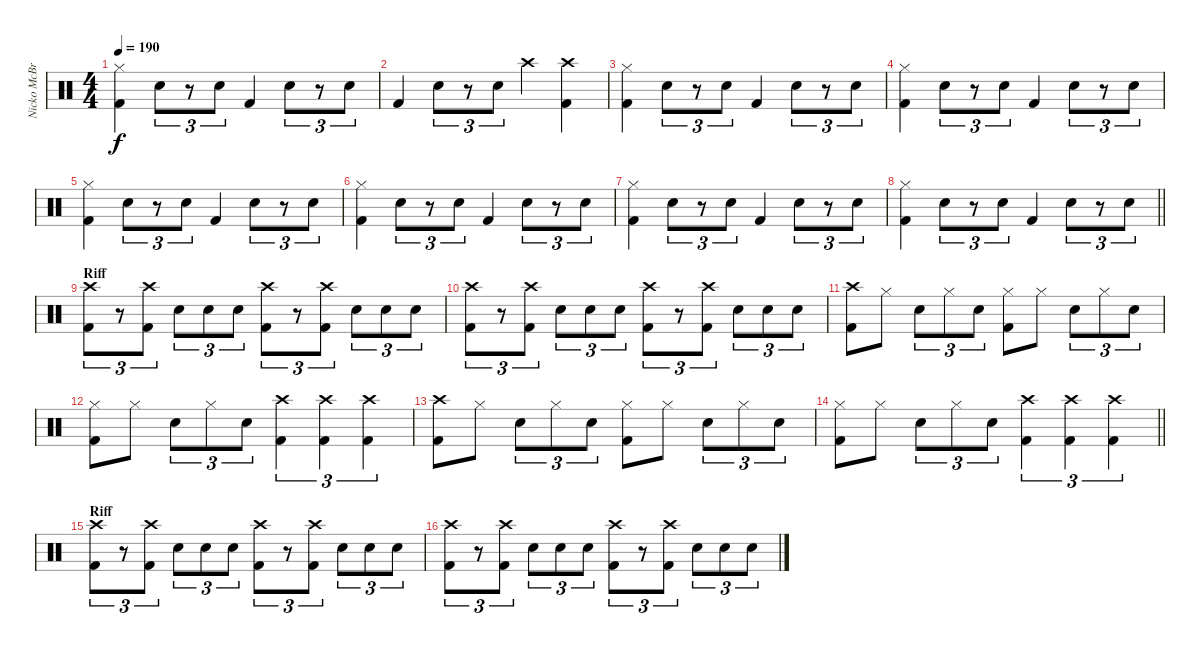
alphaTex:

\track ("Nicko McBrain" "Nicko McBr") {instrument percussion}
\staff {score}
\articulation defaults
\ts (4 4)
\tempo 190
\clef neutral
\ks c
("Hi-Hat (closed)" "Kick (hit) 2").4{dy f} "Snare (hit) 2".8{tu (3 2)} r.8{tu (3 2)} "Snare (hit) 2".8{tu (3 2)} "Kick (hit) 2".4 "Snare (hit) 2".8{tu (3 2)} r.8{tu (3 2)} "Snare (hit) 2".8{tu (3 2)} |
"Kick (hit) 2".4 "Snare (hit) 2".8{tu (3 2)} r.8{tu (3 2)} "Snare (hit) 2".8{tu (3 2)} "Crash high (hit)".4 ("Crash high (hit)" "Kick (hit) 2").4 |
("Hi-Hat (closed)" "Kick (hit) 2").4 "Snare (hit) 2".8{tu (3 2)} r.8{tu (3 2)} "Snare (hit) 2".8{tu (3 2)} "Kick (hit) 2".4 "Snare (hit) 2".8{tu (3 2)} r.8{tu (3 2)} "Snare (hit) 2".8{tu (3 2)} |
("Hi-Hat (closed)" "Kick (hit) 2").4 "Snare (hit) 2".8{tu (3 2)} r.8{tu (3 2)} "Snare (hit) 2".8{tu (3 2)} "Kick (hit) 2".4 "Snare (hit) 2".8{tu (3 2)} r.8{tu (3 2)} "Snare (hit) 2".8{tu (3 2)} |
("Hi-Hat (closed)" "Kick (hit) 2").4 "Snare (hit) 2".8{tu (3 2)} r.8{tu (3 2)} "Snare (hit) 2".8{tu (3 2)} "Kick (hit) 2".4 "Snare (hit) 2".8{tu (3 2)} r.8{tu (3 2)} "Snare (hit) 2".8{tu (3 2)} |
("Hi-Hat (closed)" "Kick (hit) 2").4 "Snare (hit) 2".8{tu (3 2)} r.8{tu (3 2)} "Snare (hit) 2".8{tu (3 2)} "Kick (hit) 2".4 "Snare (hit) 2".8{tu (3 2)} r.8{tu (3 2)} "Snare (hit) 2".8{tu (3 2)} |
("Hi-Hat (closed)" "Kick (hit) 2").4 "Snare (hit) 2".8{tu (3 2)} r.8{tu (3 2)} "Snare (hit) 2".8{tu (3 2)} "Kick (hit) 2".4 "Snare (hit) 2".8{tu (3 2)} r.8{tu (3 2)} "Snare (hit) 2".8{tu (3 2)} |
\barLineRight lightlight
("Hi-Hat (closed)" "Kick (hit) 2").4 "Snare (hit) 2".8{tu (3 2)} r.8{tu (3 2)} "Snare (hit) 2".8{tu (3 2)} "Kick (hit) 2".4 "Snare (hit) 2".8{tu (3 2)} r.8{tu (3 2)} "Snare (hit) 2".8{tu (3 2)} |
\section ("" "Riff")
("Crash high (hit)" "Kick (hit) 2").8{tu (3 2)} r.8{tu (3 2)} ("Crash high (hit)" "Kick (hit) 2").8{tu (3 2)} "Snare (hit) 2".8{tu (3 2)} "Snare (hit) 2".8{tu (3 2)} "Snare (hit) 2".8{tu (3 2)} ("Crash high (hit)" "Kick (hit) 2").8{tu (3 2)} r.8{tu (3 2)} ("Crash high (hit)" "Kick (hit) 2").8{tu (3 2)} "Snare (hit) 2".8{tu (3 2)} "Snare (hit) 2".8{tu (3 2)} "Snare (hit) 2".8{tu (3 2)} |
("Crash high (hit)" "Kick (hit) 2").8{tu (3 2)} r.8{tu (3 2)} ("Crash high (hit)" "Kick (hit) 2").8{tu (3 2)} "Snare (hit) 2".8{tu (3 2)} "Snare (hit) 2".8{tu (3 2)} "Snare (hit) 2".8{tu (3 2)} ("Crash high (hit)" "Kick (hit) 2").8{tu (3 2)} r.8{tu (3 2)} ("Crash high (hit)" "Kick (hit) 2").8{tu (3 2)} "Snare (hit) 2".8{tu (3 2)} "Snare (hit) 2".8{tu (3 2)} "Snare (hit) 2".8{tu (3 2)} |
("Crash high (hit)" "Kick (hit) 2").8 "Hi-Hat (closed)".8 "Snare (hit) 2".8{tu (3 2)} "Hi-Hat (closed)".8{tu (3 2)} "Snare (hit) 2".8{tu (3 2)} ("Hi-Hat (closed)" "Kick (hit) 2").8 "Hi-Hat (closed)".8 "Snare (hit) 2".8{tu (3 2)} "Hi-Hat (closed)".8{tu (3 2)} "Snare (hit) 2".8{tu (3 2)} |
("Hi-Hat (closed)" "Kick (hit) 2").8 "Hi-Hat (closed)".8 "Snare (hit) 2".8{tu (3 2)} "Hi-Hat (closed)".8{tu (3 2)} "Snare (hit) 2".8{tu (3 2)} ("Crash high (hit)" "Kick (hit) 2").4{tu (3 2)} ("Crash high (hit)" "Kick (hit) 2").4{tu (3 2)} ("Crash high (hit)" "Kick (hit) 2").4{tu (3 2)} |
("Crash high (hit)" "Kick (hit) 2").8 "Hi-Hat (closed)".8 "Snare (hit) 2".8{tu (3 2)} "Hi-Hat (closed)".8{tu (3 2)} "Snare (hit) 2".8{tu (3 2)} ("Hi-Hat (closed)" "Kick (hit) 2").8 "Hi-Hat (closed)".8 "Snare (hit) 2".8{tu (3 2)} "Hi-Hat (closed)".8{tu (3 2)} "Snare (hit) 2".8{tu (3 2)} |
\barLineRight lightlight
("Hi-Hat (closed)" "Kick (hit) 2").8 "Hi-Hat (closed)".8 "Snare (hit) 2".8{tu (3 2)} "Hi-Hat (closed)".8{tu (3 2)} "Snare (hit) 2".8{tu (3 2)} ("Crash high (hit)" "Kick (hit) 2").4{tu (3 2)} ("Crash high (hit)" "Kick (hit) 2").4{tu (3 2)} ("Crash high (hit)" "Kick (hit) 2").4{tu (3 2)} |
\section ("" "Riff")
("Crash high (hit)" "Kick (hit) 2").8{tu (3 2)} r.8{tu (3 2)} ("Crash high (hit)" "Kick (hit) 2").8{tu (3 2)} "Snare (hit) 2".8{tu (3 2)} "Snare (hit) 2".8{tu (3 2)} "Snare (hit) 2".8{tu (3 2)} ("Crash high (hit)" "Kick (hit) 2").8{tu (3 2)} r.8{tu (3 2)} ("Crash high (hit)" "Kick (hit) 2").8{tu (3 2)} "Snare (hit) 2".8{tu (3 2)} "Snare (hit) 2".8{tu (3 2)} "Snare (hit) 2".8{tu (3 2)} |
("Crash high (hit)" "Kick (hit) 2").8{tu (3 2)} r.8{tu (3 2)} ("Crash high (hit)" "Kick (hit) 2").8{tu (3 2)} "Snare (hit) 2".8{tu (3 2)} "Snare (hit) 2".8{tu (3 2)} "Snare (hit) 2".8{tu (3 2)} ("Crash high (hit)" "Kick (hit) 2").8{tu (3 2)} r.8{tu (3 2)} ("Crash high (hit)" "Kick (hit) 2").8{tu (3 2)} "Snare (hit) 2".8{tu (3 2)} "Snare (hit) 2".8{tu (3 2)} "Snare (hit) 2".8{tu (3 2)}
